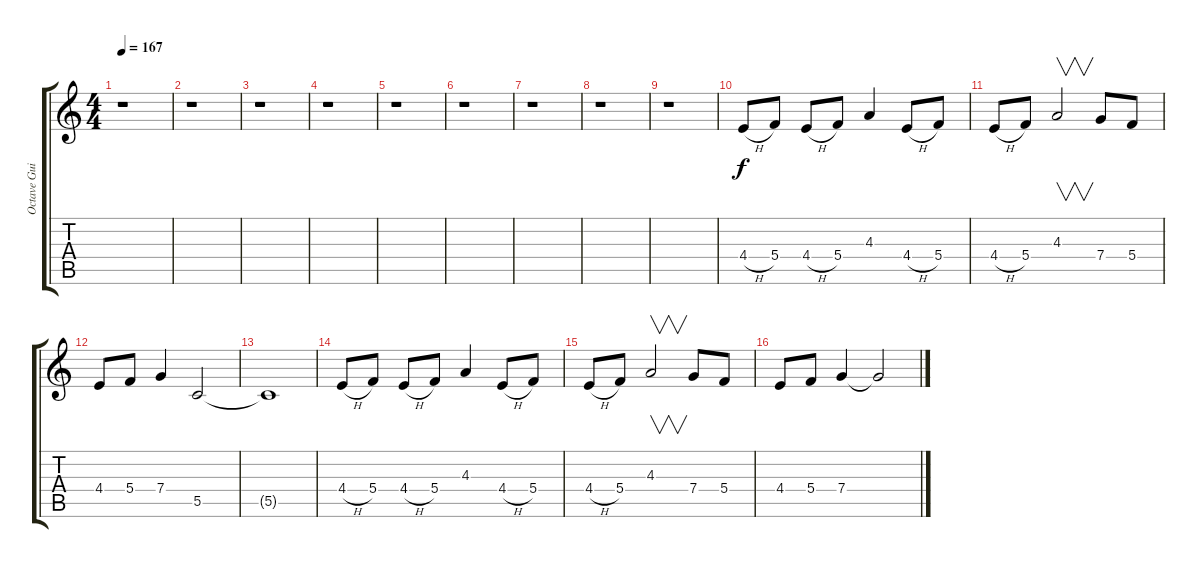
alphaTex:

\track ("Octave Guitar 2" "Octave Gui") {instrument overdrivenguitar}
\staff {score tabs}
\tuning (D4 A3 F3 C3 G2 D2) {hide}
\ts (4 4)
\tempo 167
\clef g2
\ks c
r.1{dy f instrument overdrivenguitar} |
r.1 |
r.1 |
r.1 |
r.1 |
r.1 |
r.1 |
r.1 |
r.1 |
4.4{h}.8 5.4.8 4.4{h}.8 5.4.8 4.3.4 4.4{h}.8 5.4.8 |
4.4{h}.8 5.4.8 4.3.2{v} 7.4.8 5.4.8 |
4.4.8 5.4.8 7.4.4 5.5.2 |
5.5{t}.1 |
4.4{h}.8 5.4.8 4.4{h}.8 5.4.8 4.3.4 4.4{h}.8 5.4.8 |
4.4{h}.8 5.4.8 4.3.2{v} 7.4.8 5.4.8 |
4.4.8 5.4.8 7.4.4 7.4{t}.2
